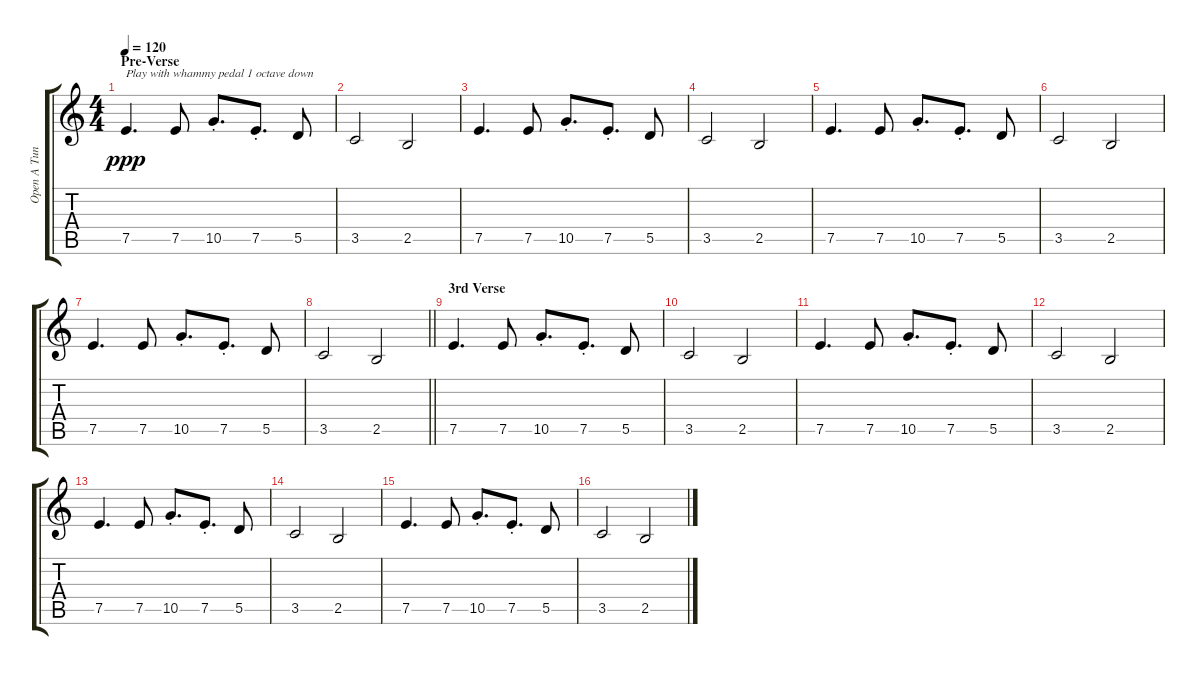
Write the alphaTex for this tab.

\track ("Open A Tuning" "Open A Tun") {instrument overdrivenguitar}
\staff {score tabs}
\tuning (E4 Db4 A3 E3 A2 E2) {hide}
\ts (4 4)
\section ("" "Pre-Verse")
\tempo 120
\clef g2
\ks c
7.5.4{d txt "Play with whammy pedal 1 octave down" dy ppp} 7.5.8 10.5{st}.8{d} 7.5{st}.8{d} 5.5.8 |
3.5.2 2.5.2 |
7.5.4{d} 7.5.8 10.5{st}.8{d} 7.5{st}.8{d} 5.5.8 |
3.5.2 2.5.2 |
7.5.4{d} 7.5.8 10.5{st}.8{d} 7.5{st}.8{d} 5.5.8 |
3.5.2 2.5.2 |
7.5.4{d} 7.5.8 10.5{st}.8{d} 7.5{st}.8{d} 5.5.8 |
\barLineRight lightlight
3.5.2 2.5.2 |
\section ("" "3rd Verse")
7.5.4{d} 7.5.8 10.5{st}.8{d} 7.5{st}.8{d} 5.5.8 |
3.5.2 2.5.2 |
7.5.4{d} 7.5.8 10.5{st}.8{d} 7.5{st}.8{d} 5.5.8 |
3.5.2 2.5.2 |
7.5.4{d} 7.5.8 10.5{st}.8{d} 7.5{st}.8{d} 5.5.8 |
3.5.2 2.5.2 |
7.5.4{d} 7.5.8 10.5{st}.8{d} 7.5{st}.8{d} 5.5.8 |
3.5.2 2.5.2
